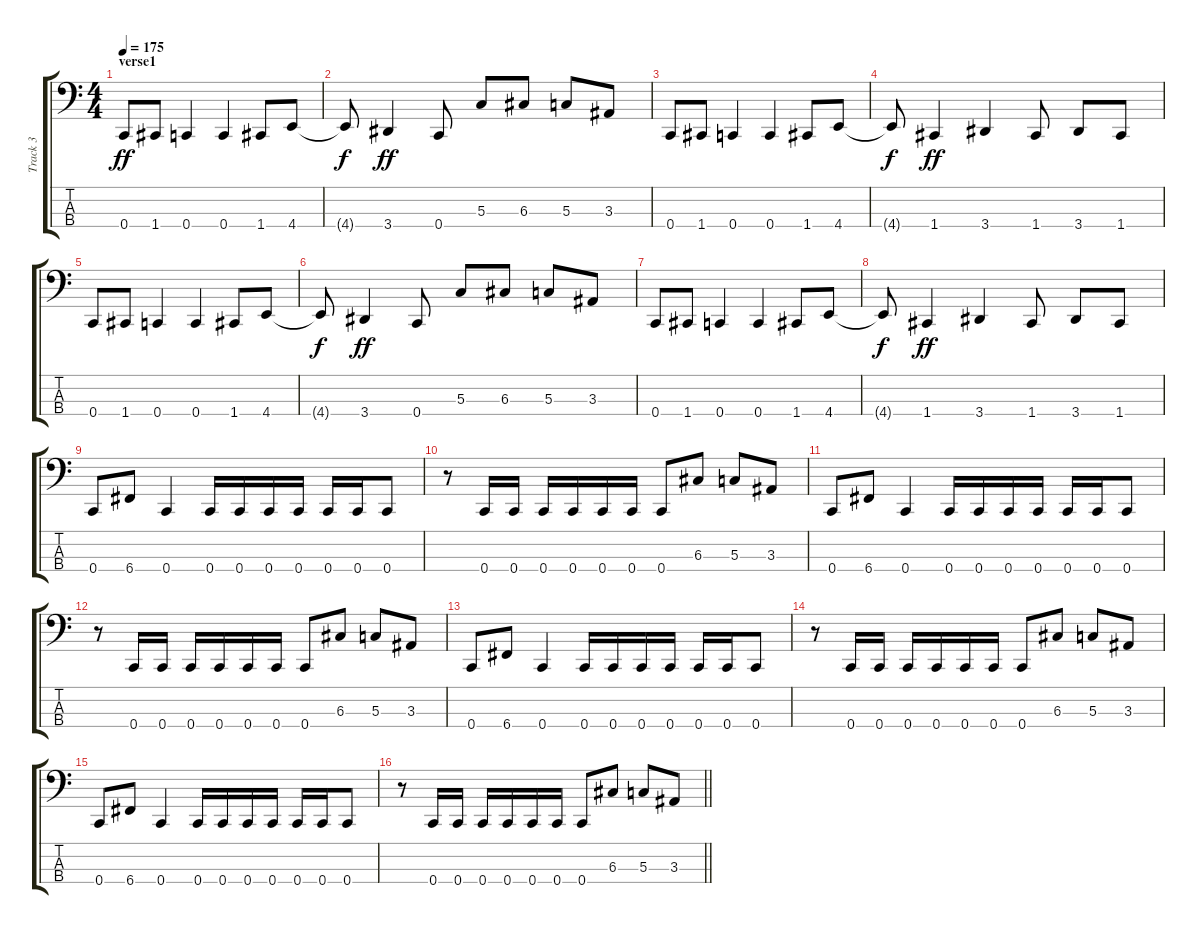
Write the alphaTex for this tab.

\track ("Track 3" "Track 3") {instrument electricbasspick}
\staff {score tabs}
\tuning (F2 C2 G1 C1) {hide}
\ts (4 4)
\section ("" "verse1")
\tempo 175
\clef f4
\ks c
0.4.8{dy ff} 1.4.8 0.4.4 0.4.4 1.4.8 4.4.8 |
4.4{t}.8{dy f} 3.4.4{dy ff} 0.4.8 5.3.8 6.3.8 5.3.8 3.3.8 |
0.4.8 1.4.8 0.4.4 0.4.4 1.4.8 4.4.8 |
4.4{t}.8{dy f} 1.4.4{dy ff} 3.4.4 1.4.8 3.4.8 1.4.8 |
0.4.8 1.4.8 0.4.4 0.4.4 1.4.8 4.4.8 |
4.4{t}.8{dy f} 3.4.4{dy ff} 0.4.8 5.3.8 6.3.8 5.3.8 3.3.8 |
0.4.8 1.4.8 0.4.4 0.4.4 1.4.8 4.4.8 |
4.4{t}.8{dy f} 1.4.4{dy ff} 3.4.4 1.4.8 3.4.8 1.4.8 |
0.4.8 6.4.8 0.4.4 0.4.16 0.4.16 0.4.16 0.4.16 0.4.16 0.4.16 0.4.8 |
r.8 0.4.16 0.4.16 0.4.16 0.4.16 0.4.16 0.4.16 0.4.8 6.3.8 5.3.8 3.3.8 |
0.4.8 6.4.8 0.4.4 0.4.16 0.4.16 0.4.16 0.4.16 0.4.16 0.4.16 0.4.8 |
r.8 0.4.16 0.4.16 0.4.16 0.4.16 0.4.16 0.4.16 0.4.8 6.3.8 5.3.8 3.3.8 |
0.4.8 6.4.8 0.4.4 0.4.16 0.4.16 0.4.16 0.4.16 0.4.16 0.4.16 0.4.8 |
r.8 0.4.16 0.4.16 0.4.16 0.4.16 0.4.16 0.4.16 0.4.8 6.3.8 5.3.8 3.3.8 |
0.4.8 6.4.8 0.4.4 0.4.16 0.4.16 0.4.16 0.4.16 0.4.16 0.4.16 0.4.8 |
\barLineRight lightlight
r.8 0.4.16 0.4.16 0.4.16 0.4.16 0.4.16 0.4.16 0.4.8 6.3.8 5.3.8 3.3.8
